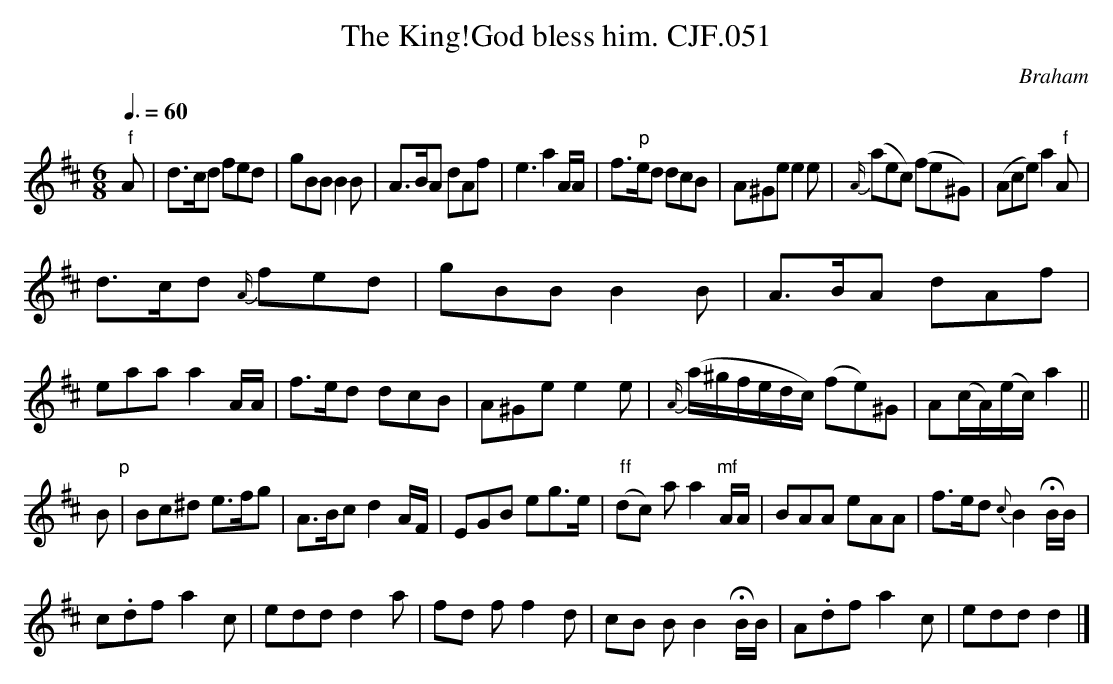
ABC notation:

X:1
T:King!God bless him. CJF.051, The
C:Braham
M:6/8
L:1/8
Q:3/8=60
K:D
" f"A|d>cd fed|gBB B2B|A>BA dAf|e3a2A/A/|\
f>"p"ed dcB|A^Gee2e|{A/}(aec) (fe^G)|\
(Ace)a2" f"A|
d>cd {A/}fed|gBBB2B|A>BA dAf|eaaa2A/A/|f>ed dcB|\
A^Gee2e|{A/}(a/^g/f/e/d/c/) (fe)^G|A(c/A/)(e/c/)a2||
B"p"|Bc^d e>fg|A>Bcd2A/F/|EGB eg>e|\
" ff" (dc) aa2"mf"A/A/|BAA eAA|f>ed {c}B2HB/B/|
c.dfa2c|eddd2a|fd ff2d|cB BB2HB/B/|A.dfa2c|eddd2|]
